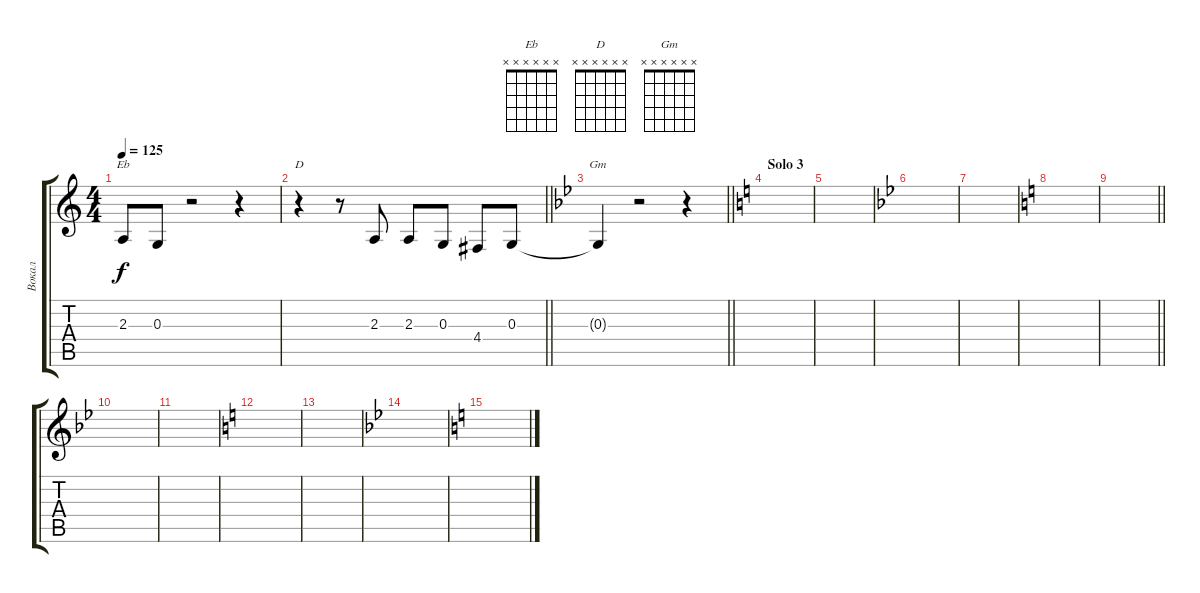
\track ("Вокал" "Вокал") {instrument stringensemble1}
\staff {score tabs}
\tuning (E4 B3 G3 D3 A2 E2) {hide}
\chord ("Eb" x x x x x x)
\chord ("D" x x x x x x)
\chord ("Gm" x x x x x x)
\ts (4 4)
\tempo 125
\clef g2
\ks c
2.3.8{ch "Eb" dy f} 0.3.8 r.2 r.4 |
\barLineRight lightlight
r.4{ch "D"} r.8 2.3.8 2.3.8 0.3.8 4.4.8 0.3.8 |
\barLineRight lightlight
\ks bb
0.3{t}.4{ch "Gm"} r.2 r.4 |
\section ("" "Solo 3")
\ks c
|
|
\ks bb
|
|
\ks c
|
\barLineRight lightlight
|
\ks bb
|
|
\ks c
|
|
\ks bb
|
\ks c
